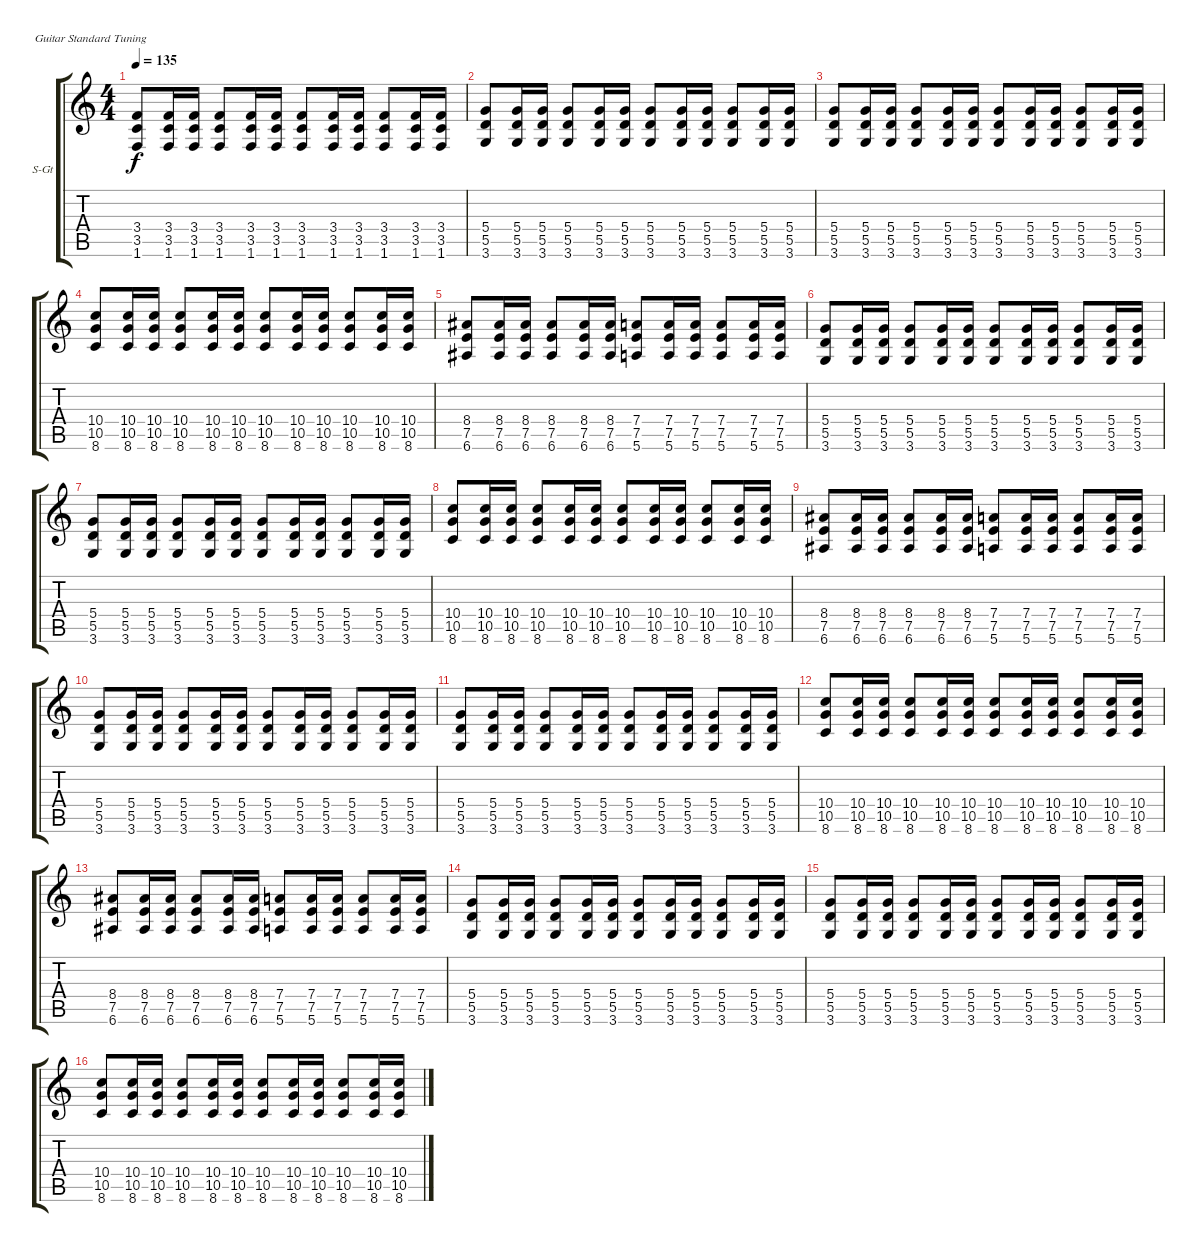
\bracketExtendMode groupsimilarinstruments
\firstSystemTrackNameOrientation horizontal
\otherSystemsTrackNameOrientation horizontal
\track ("Ритм гитара" "S-Gt") {instrument acousticguitarsteel}
\staff {score tabs}
\tuning (E4 B3 G3 D3 A2 E2)
\ts (4 4)
\tempo 135
\clef g2
\ks c
(3.4 3.5 1.6).8{dy f} (3.4 3.5 1.6).16 (3.4 3.5 1.6).16 (3.4 3.5 1.6).8 (3.4 3.5 1.6).16 (3.4 3.5 1.6).16 (3.4 3.5 1.6).8 (3.4 3.5 1.6).16 (3.4 3.5 1.6).16 (3.4 3.5 1.6).8 (3.4 3.5 1.6).16 (3.4 3.5 1.6).16 |
(5.4 5.5 3.6).8 (5.4 5.5 3.6).16 (5.4 5.5 3.6).16 (5.4 5.5 3.6).8 (5.4 5.5 3.6).16 (5.4 5.5 3.6).16 (5.4 5.5 3.6).8 (5.4 5.5 3.6).16 (5.4 5.5 3.6).16 (5.4 5.5 3.6).8 (5.4 5.5 3.6).16 (5.4 5.5 3.6).16 |
(5.4 5.5 3.6).8 (5.4 5.5 3.6).16 (5.4 5.5 3.6).16 (5.4 5.5 3.6).8 (5.4 5.5 3.6).16 (5.4 5.5 3.6).16 (5.4 5.5 3.6).8 (5.4 5.5 3.6).16 (5.4 5.5 3.6).16 (5.4 5.5 3.6).8 (5.4 5.5 3.6).16 (5.4 5.5 3.6).16 |
(10.4 10.5 8.6).8 (10.4 10.5 8.6).16 (10.4 10.5 8.6).16 (10.4 10.5 8.6).8 (10.4 10.5 8.6).16 (10.4 10.5 8.6).16 (10.4 10.5 8.6).8 (10.4 10.5 8.6).16 (10.4 10.5 8.6).16 (10.4 10.5 8.6).8 (10.4 10.5 8.6).16 (10.4 10.5 8.6).16 |
(8.4 7.5 6.6).8 (8.4 7.5 6.6).16 (8.4 7.5 6.6).16 (8.4 7.5 6.6).8 (8.4 7.5 6.6).16 (8.4 7.5 6.6).16 (7.4 7.5 5.6).8 (7.4 7.5 5.6).16 (7.4 7.5 5.6).16 (7.4 7.5 5.6).8 (7.4 7.5 5.6).16 (7.4 7.5 5.6).16 |
(5.4 5.5 3.6).8 (5.4 5.5 3.6).16 (5.4 5.5 3.6).16 (5.4 5.5 3.6).8 (5.4 5.5 3.6).16 (5.4 5.5 3.6).16 (5.4 5.5 3.6).8 (5.4 5.5 3.6).16 (5.4 5.5 3.6).16 (5.4 5.5 3.6).8 (5.4 5.5 3.6).16 (5.4 5.5 3.6).16 |
(5.4 5.5 3.6).8 (5.4 5.5 3.6).16 (5.4 5.5 3.6).16 (5.4 5.5 3.6).8 (5.4 5.5 3.6).16 (5.4 5.5 3.6).16 (5.4 5.5 3.6).8 (5.4 5.5 3.6).16 (5.4 5.5 3.6).16 (5.4 5.5 3.6).8 (5.4 5.5 3.6).16 (5.4 5.5 3.6).16 |
(10.4 10.5 8.6).8 (10.4 10.5 8.6).16 (10.4 10.5 8.6).16 (10.4 10.5 8.6).8 (10.4 10.5 8.6).16 (10.4 10.5 8.6).16 (10.4 10.5 8.6).8 (10.4 10.5 8.6).16 (10.4 10.5 8.6).16 (10.4 10.5 8.6).8 (10.4 10.5 8.6).16 (10.4 10.5 8.6).16 |
(8.4 7.5 6.6).8 (8.4 7.5 6.6).16 (8.4 7.5 6.6).16 (8.4 7.5 6.6).8 (8.4 7.5 6.6).16 (8.4 7.5 6.6).16 (7.4 7.5 5.6).8 (7.4 7.5 5.6).16 (7.4 7.5 5.6).16 (7.4 7.5 5.6).8 (7.4 7.5 5.6).16 (7.4 7.5 5.6).16 |
(5.4 5.5 3.6).8 (5.4 5.5 3.6).16 (5.4 5.5 3.6).16 (5.4 5.5 3.6).8 (5.4 5.5 3.6).16 (5.4 5.5 3.6).16 (5.4 5.5 3.6).8 (5.4 5.5 3.6).16 (5.4 5.5 3.6).16 (5.4 5.5 3.6).8 (5.4 5.5 3.6).16 (5.4 5.5 3.6).16 |
(5.4 5.5 3.6).8 (5.4 5.5 3.6).16 (5.4 5.5 3.6).16 (5.4 5.5 3.6).8 (5.4 5.5 3.6).16 (5.4 5.5 3.6).16 (5.4 5.5 3.6).8 (5.4 5.5 3.6).16 (5.4 5.5 3.6).16 (5.4 5.5 3.6).8 (5.4 5.5 3.6).16 (5.4 5.5 3.6).16 |
(10.4 10.5 8.6).8 (10.4 10.5 8.6).16 (10.4 10.5 8.6).16 (10.4 10.5 8.6).8 (10.4 10.5 8.6).16 (10.4 10.5 8.6).16 (10.4 10.5 8.6).8 (10.4 10.5 8.6).16 (10.4 10.5 8.6).16 (10.4 10.5 8.6).8 (10.4 10.5 8.6).16 (10.4 10.5 8.6).16 |
(8.4 7.5 6.6).8 (8.4 7.5 6.6).16 (8.4 7.5 6.6).16 (8.4 7.5 6.6).8 (8.4 7.5 6.6).16 (8.4 7.5 6.6).16 (7.4 7.5 5.6).8 (7.4 7.5 5.6).16 (7.4 7.5 5.6).16 (7.4 7.5 5.6).8 (7.4 7.5 5.6).16 (7.4 7.5 5.6).16 |
(5.4 5.5 3.6).8 (5.4 5.5 3.6).16 (5.4 5.5 3.6).16 (5.4 5.5 3.6).8 (5.4 5.5 3.6).16 (5.4 5.5 3.6).16 (5.4 5.5 3.6).8 (5.4 5.5 3.6).16 (5.4 5.5 3.6).16 (5.4 5.5 3.6).8 (5.4 5.5 3.6).16 (5.4 5.5 3.6).16 |
(5.4 5.5 3.6).8 (5.4 5.5 3.6).16 (5.4 5.5 3.6).16 (5.4 5.5 3.6).8 (5.4 5.5 3.6).16 (5.4 5.5 3.6).16 (5.4 5.5 3.6).8 (5.4 5.5 3.6).16 (5.4 5.5 3.6).16 (5.4 5.5 3.6).8 (5.4 5.5 3.6).16 (5.4 5.5 3.6).16 |
(10.4 10.5 8.6).8 (10.4 10.5 8.6).16 (10.4 10.5 8.6).16 (10.4 10.5 8.6).8 (10.4 10.5 8.6).16 (10.4 10.5 8.6).16 (10.4 10.5 8.6).8 (10.4 10.5 8.6).16 (10.4 10.5 8.6).16 (10.4 10.5 8.6).8 (10.4 10.5 8.6).16 (10.4 10.5 8.6).16
